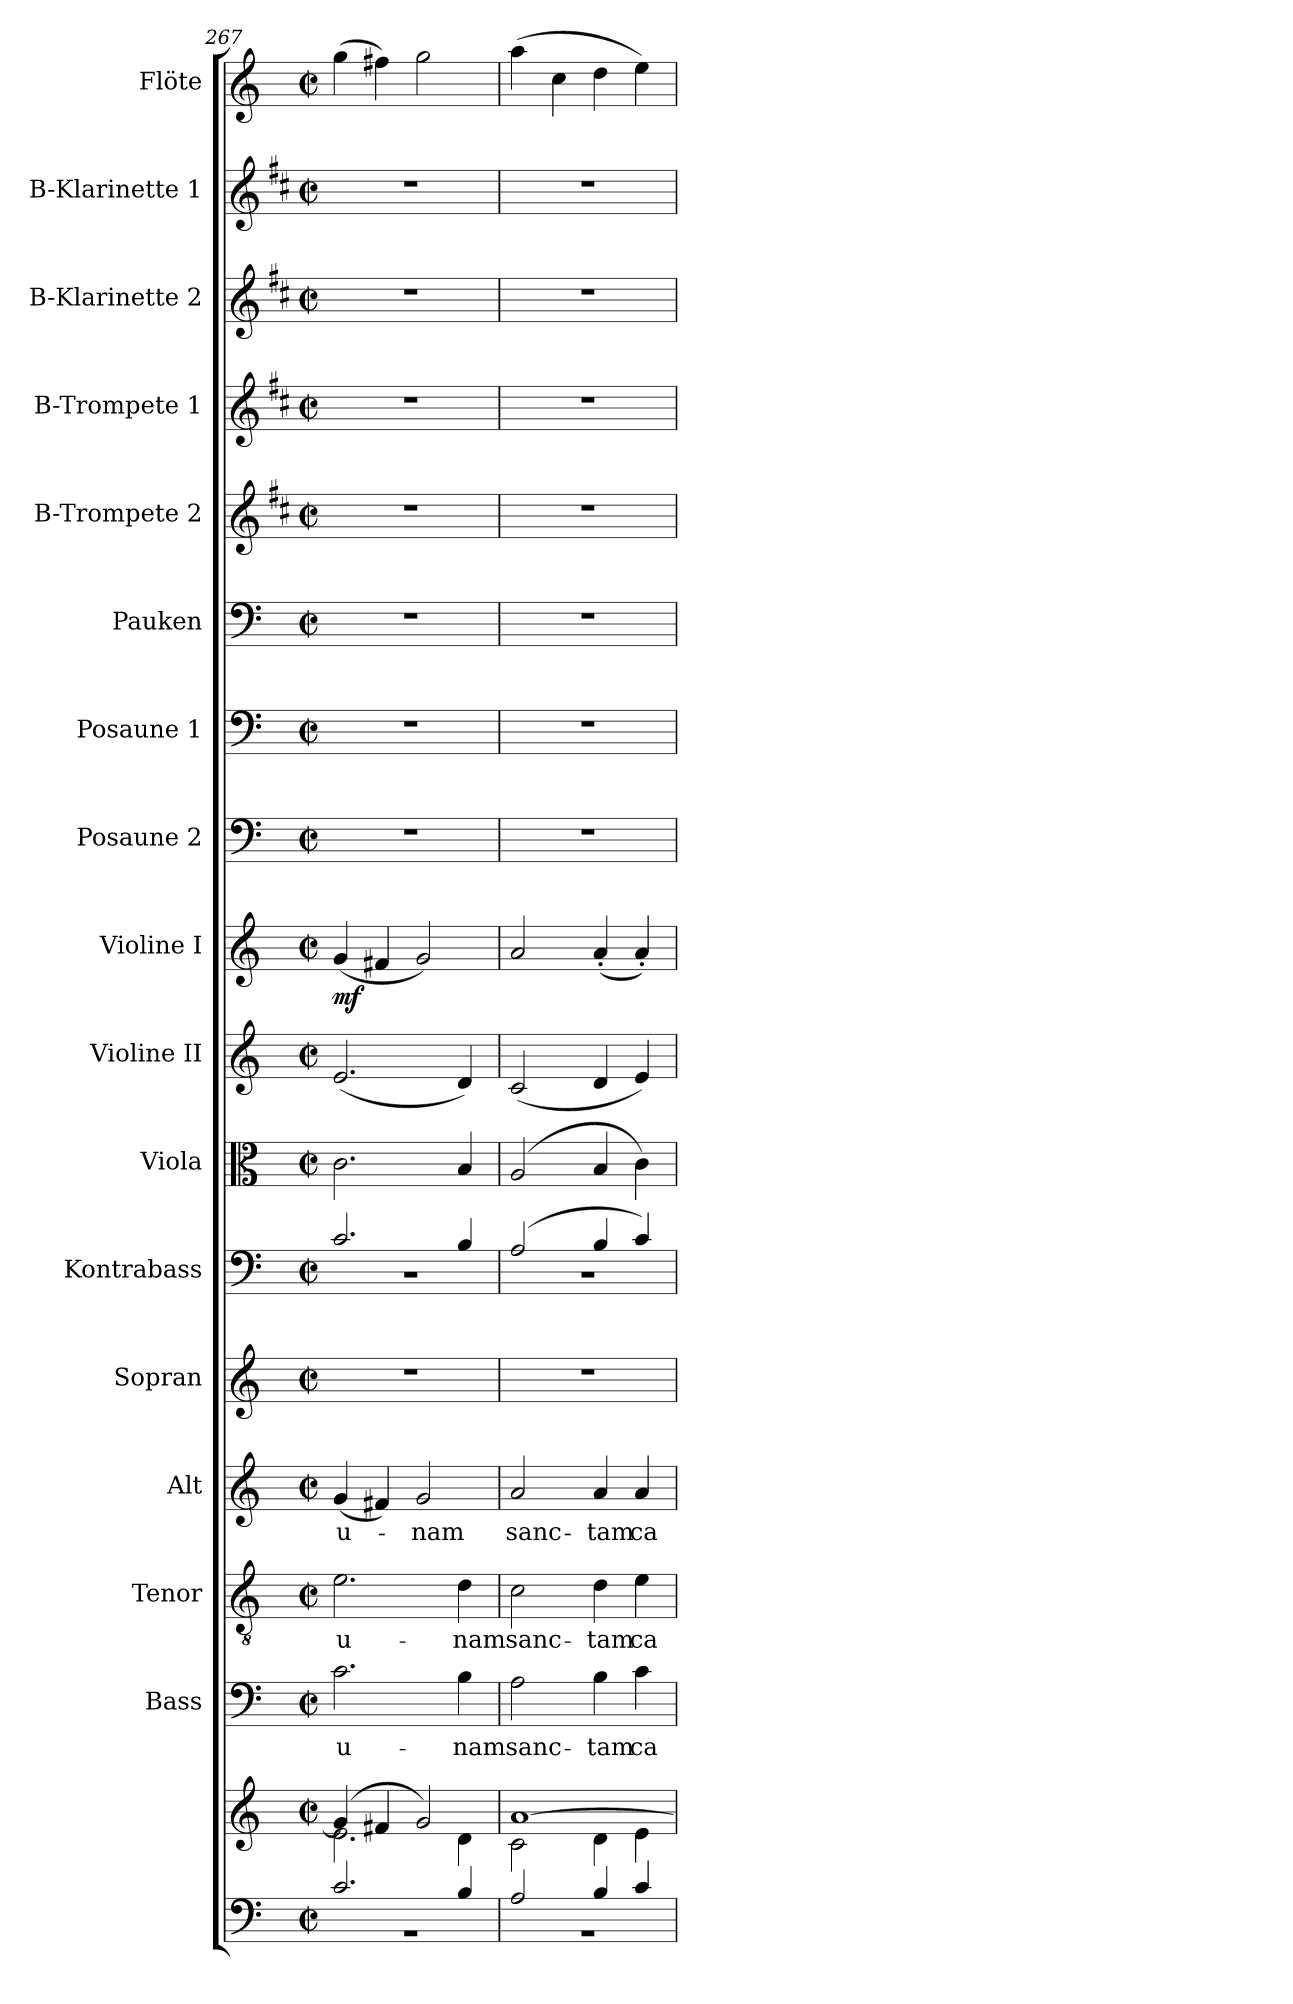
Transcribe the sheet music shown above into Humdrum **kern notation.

**kern	**kern	**kern	**text	**kern	**text	**kern	**text	**kern	**kern	**kern	**kern	**kern	**dynam	**kern	**kern	**kern	**kern	**kern	**kern	**kern	**kern
*part17	*part17	*part16	*part16	*part15	*part15	*part14	*part14	*part13	*part12	*part11	*part10	*part9	*part9	*part8	*part7	*part6	*part5	*part4	*part3	*part2	*part1
*staff18	*staff17	*staff16	*staff16	*staff15	*staff15	*staff14	*staff14	*staff13	*staff12	*staff11	*staff10	*staff9	*staff9	*staff8	*staff7	*staff6	*staff5	*staff4	*staff3	*staff2	*staff1
*	*	*I"Bass	*	*I"Tenor	*	*I"Alt	*	*I"Sopran	*I"Kontrabass	*I"Viola	*I"Violine II	*I"Violine I	*	*I"Posaune 2	*I"Posaune 1	*I"Pauken	*I"B-Trompete 2	*I"B-Trompete 1	*I"B-Klarinette 2	*I"B-Klarinette 1	*I"Flöte
*	*	*I'B.	*	*I'T.	*	*I'A.	*	*I'S.	*I'Kb.	*I'Vla.	*I'Vl. II	*I'Vl. I	*	*I'Pos. 2	*I'Pos. 1	*I'Pk.	*I'B Trp. 2	*I'B Trp. 1	*I'B Kl. 2	*I'B Kl. 1	*I'Fl.
*clefF4	*clefG2	*clefF4	*	*clefGv2	*	*clefG2	*	*clefG2	*clefF4	*clefC3	*clefG2	*clefG2	*	*clefF4	*clefF4	*clefF4	*clefG2	*clefG2	*clefG2	*clefG2	*clefG2
*	*	*	*	*	*	*	*	*	*ITrd7c12	*	*	*	*	*	*	*	*ITrd1c2	*ITrd1c2	*ITrd1c2	*ITrd1c2	*
*k[]	*k[]	*k[]	*	*k[]	*	*k[]	*	*k[]	*k[]	*k[]	*k[]	*k[]	*	*k[]	*k[]	*k[]	*k[]	*k[]	*k[]	*k[]	*k[]
*C:	*C:	*C:	*	*C:	*	*C:	*	*C:	*C:	*C:	*C:	*C:	*	*C:	*C:	*C:	*C:	*C:	*C:	*C:	*C:
*M2/2	*M2/2	*M2/2	*	*M2/2	*	*M2/2	*	*M2/2	*M2/2	*M2/2	*M2/2	*M2/2	*	*M2/2	*M2/2	*M2/2	*M2/2	*M2/2	*M2/2	*M2/2	*M2/2
*met(c|)	*met(c|)	*met(c|)	*	*met(c|)	*	*met(c|)	*	*met(c|)	*met(c|)	*met(c|)	*met(c|)	*met(c|)	*	*met(c|)	*met(c|)	*met(c|)	*met(c|)	*met(c|)	*met(c|)	*met(c|)	*met(c|)
=267	=267	=267	=267	=267	=267	=267	=267	=267	=267	=267	=267	=267	=267	=267	=267	=267	=267	=267	=267	=267	=267
*^	*^	*	*	*	*	*	*	*	*	*	*	*	*	*	*	*	*	*	*	*	*
!	!	!	!	!	!LO:LY:b	!	!LO:LY:b	!	!LO:LY:b	!	!	!	!	!	!LO:DY:b	!	!	!	!	!	!	!	!
*	*	*	*	*	*	*	*	*	*	*	*^	*	*	*	*	*	*	*	*	*	*	*	*
2.c/	1rBB	(4g/]	2.e\	2.c\	u-	2.e\	u-	(<4g/	u-	1r	2.C/	1r	2.c\	(<2.e/	(<4g/	mf	1r	1r	1r	1r	1r	1r	1r	(>4gg\
.	.	4f#X/	.	.	.	.	.	4f#X/)	.	.	.	.	.	.	4f#X/	.	.	.	.	.	.	.	.	4ff#X\)
!	!	!	!	!	!	!	!	!	!LO:LY:b	!	!	!	!	!	!	!	!	!	!	!	!	!	!	!
.	.	2g/)	.	.	.	.	.	2g/	-nam	.	.	.	.	.	2g/)	.	.	.	.	.	.	.	.	2gg\
!	!	!	!	!	!LO:LY:b	!	!LO:LY:b	!	!	!	!	!	!	!	!	!	!	!	!	!	!	!	!	!
4B/	.	.	4d\	4B\	-nam	4d\	-nam	.	.	.	4BB/	.	4B/	4d/)	.	.	.	.	.	.	.	.	.	.
=268	=268	=268	=268	=268	=268	=268	=268	=268	=268	=268	=268	=268	=268	=268	=268	=268	=268	=268	=268	=268	=268	=268	=268	=268
!	!	!	!	!	!LO:LY:b	!	!LO:LY:b	!	!LO:LY:b	!	!	!	!	!	!	!	!	!	!	!	!	!	!	!
2A/	1rBB	[>1a	2c\	2A\	sanc-	2c\	sanc-	2a/	sanc-	1r	(2AA/	1r	(2A/	(<2c/	2a/	.	1r	1r	1r	1r	1r	1r	1r	(>4aa\
.	.	.	.	.	.	.	.	.	.	.	.	.	.	.	.	.	.	.	.	.	.	.	.	4cc\
!	!	!	!	!	!LO:LY:b	!	!LO:LY:b	!	!LO:LY:b	!	!	!	!	!	!	!	!	!	!	!	!	!	!	!
4B/	.	.	4d\	4B\	-tam	4d\	-tam	4a/	-tam	.	4BB/	.	4B/	4d/	(<4a'</	.	.	.	.	.	.	.	.	4dd\
!	!	!	!	!	!LO:LY:b	!	!LO:LY:b	!	!LO:LY:b	!	!	!	!	!	!	!	!	!	!	!	!	!	!	!
4c/	.	.	4e\	4c\	ca-	4e\	ca-	4a/	ca-	.	4C/)	.	4c\)	4e/)	4a'</)	.	.	.	.	.	.	.	.	4ee\)
*v	*v	*	*	*	*	*	*	*	*	*	*v	*v	*	*	*	*	*	*	*	*	*	*	*	*
*	*v	*v	*	*	*	*	*	*	*	*	*	*	*	*	*	*	*	*	*	*	*	*
=	=	=	=	=	=	=	=	=	=	=	=	=	=	=	=	=	=	=	=	=	=
*-	*-	*-	*-	*-	*-	*-	*-	*-	*-	*-	*-	*-	*-	*-	*-	*-	*-	*-	*-	*-	*-
